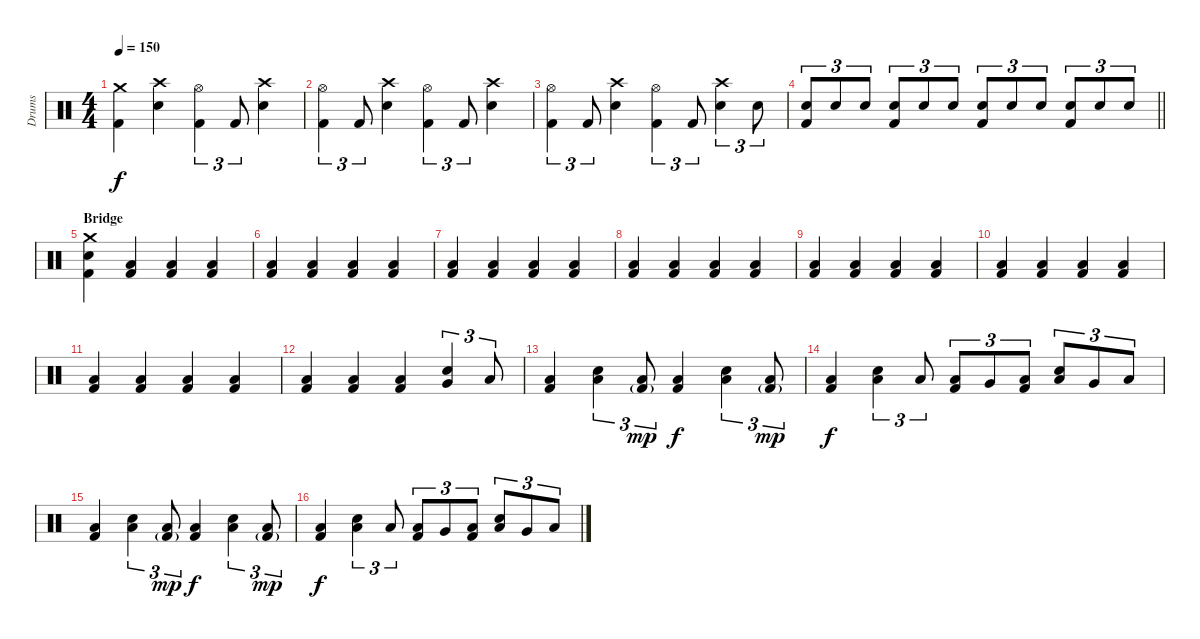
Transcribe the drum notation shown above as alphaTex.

\track ("Drums" "Drums") {instrument percussion}
\staff {score}
\articulation defaults
\ts (4 4)
\tempo 150
\clef neutral
\ks c
("Crash medium (hit)" "Kick (hit) 2").4{dy f} ("Crash high (hit)" "Electric Snare (hit)").4 ("Hi-Hat (open)" "Kick (hit) 2").4{tu (3 2)} "Kick (hit) 2".8{tu (3 2)} ("Crash high (hit)" "Electric Snare (hit)").4 |
("Hi-Hat (open)" "Kick (hit) 2").4{tu (3 2)} "Kick (hit) 2".8{tu (3 2)} ("Crash high (hit)" "Electric Snare (hit)").4 ("Hi-Hat (open)" "Kick (hit) 2").4{tu (3 2)} "Kick (hit) 2".8{tu (3 2)} ("Crash high (hit)" "Electric Snare (hit)").4 |
("Hi-Hat (open)" "Kick (hit) 2").4{tu (3 2)} "Kick (hit) 2".8{tu (3 2)} ("Crash high (hit)" "Electric Snare (hit)").4 ("Hi-Hat (open)" "Kick (hit) 2").4{tu (3 2)} "Kick (hit) 2".8{tu (3 2)} ("Crash high (hit)" "Electric Snare (hit)").4{tu (3 2)} "Electric Snare (hit)".8{tu (3 2)} |
\barLineRight lightlight
("Electric Snare (hit)" "Kick (hit) 2").8{tu (3 2)} "Electric Snare (hit)".8{tu (3 2)} "Electric Snare (hit)".8{tu (3 2)} ("Electric Snare (hit)" "Kick (hit) 2").8{tu (3 2)} "Electric Snare (hit)".8{tu (3 2)} "Electric Snare (hit)".8{tu (3 2)} ("Electric Snare (hit)" "Kick (hit) 2").8{tu (3 2)} "Electric Snare (hit)".8{tu (3 2)} "Electric Snare (hit)".8{tu (3 2)} ("Electric Snare (hit)" "Kick (hit) 2").8{tu (3 2)} "Electric Snare (hit)".8{tu (3 2)} "Electric Snare (hit)".8{tu (3 2)} |
\section ("" "Bridge")
("Crash medium (hit)" "Electric Snare (hit)" "Kick (hit) 2").4 ("Low Floor Tom (hit)" "Kick (hit) 2").4 ("Low Floor Tom (hit)" "Kick (hit) 2").4 ("Low Floor Tom (hit)" "Kick (hit) 2").4 |
("Low Floor Tom (hit)" "Kick (hit) 2").4 ("Low Floor Tom (hit)" "Kick (hit) 2").4 ("Low Floor Tom (hit)" "Kick (hit) 2").4 ("Low Floor Tom (hit)" "Kick (hit) 2").4 |
("Low Floor Tom (hit)" "Kick (hit) 2").4 ("Low Floor Tom (hit)" "Kick (hit) 2").4 ("Low Floor Tom (hit)" "Kick (hit) 2").4 ("Low Floor Tom (hit)" "Kick (hit) 2").4 |
("Low Floor Tom (hit)" "Kick (hit) 2").4 ("Low Floor Tom (hit)" "Kick (hit) 2").4 ("Low Floor Tom (hit)" "Kick (hit) 2").4 ("Low Floor Tom (hit)" "Kick (hit) 2").4 |
("Low Floor Tom (hit)" "Kick (hit) 2").4 ("Low Floor Tom (hit)" "Kick (hit) 2").4 ("Low Floor Tom (hit)" "Kick (hit) 2").4 ("Low Floor Tom (hit)" "Kick (hit) 2").4 |
("Low Floor Tom (hit)" "Kick (hit) 2").4 ("Low Floor Tom (hit)" "Kick (hit) 2").4 ("Low Floor Tom (hit)" "Kick (hit) 2").4 ("Low Floor Tom (hit)" "Kick (hit) 2").4 |
("Low Floor Tom (hit)" "Kick (hit) 2").4 ("Low Floor Tom (hit)" "Kick (hit) 2").4 ("Low Floor Tom (hit)" "Kick (hit) 2").4 ("Low Floor Tom (hit)" "Kick (hit) 2").4 |
("Low Floor Tom (hit)" "Kick (hit) 2").4 ("Low Floor Tom (hit)" "Kick (hit) 2").4 ("Low Floor Tom (hit)" "Kick (hit) 2").4 ("Very Low Tom (hit)" "Electric Snare (hit)").4{tu (3 2)} "Low Floor Tom (hit)".8{tu (3 2)} |
("Low Floor Tom (hit)" "Kick (hit) 2").4 ("Low Floor Tom (hit)" "Electric Snare (hit)").4{tu (3 2)} ("Low Floor Tom (hit)" "Kick (hit) 2"{g}).8{tu (3 2) dy mp} ("Low Floor Tom (hit)" "Kick (hit) 2").4{dy f} ("Low Floor Tom (hit)" "Electric Snare (hit)").4{tu (3 2)} ("Low Floor Tom (hit)" "Kick (hit) 2"{g}).8{tu (3 2) dy mp} |
("Low Floor Tom (hit)" "Kick (hit) 2").4{dy f} ("Low Floor Tom (hit)" "Electric Snare (hit)").4{tu (3 2)} "Low Floor Tom (hit)".8{tu (3 2)} ("Low Floor Tom (hit)" "Kick (hit) 2").8{tu (3 2)} "Very Low Tom (hit)".8{tu (3 2)} ("Low Floor Tom (hit)" "Kick (hit) 2").8{tu (3 2)} ("Low Floor Tom (hit)" "Electric Snare (hit)").8{tu (3 2)} "Very Low Tom (hit)".8{tu (3 2)} "Low Floor Tom (hit)".8{tu (3 2)} |
("Low Floor Tom (hit)" "Kick (hit) 2").4 ("Low Floor Tom (hit)" "Electric Snare (hit)").4{tu (3 2)} ("Low Floor Tom (hit)" "Kick (hit) 2"{g}).8{tu (3 2) dy mp} ("Low Floor Tom (hit)" "Kick (hit) 2").4{dy f} ("Low Floor Tom (hit)" "Electric Snare (hit)").4{tu (3 2)} ("Low Floor Tom (hit)" "Kick (hit) 2"{g}).8{tu (3 2) dy mp} |
("Low Floor Tom (hit)" "Kick (hit) 2").4{dy f} ("Low Floor Tom (hit)" "Electric Snare (hit)").4{tu (3 2)} "Low Floor Tom (hit)".8{tu (3 2)} ("Low Floor Tom (hit)" "Kick (hit) 2").8{tu (3 2)} "Very Low Tom (hit)".8{tu (3 2)} ("Low Floor Tom (hit)" "Kick (hit) 2").8{tu (3 2)} ("Low Floor Tom (hit)" "Electric Snare (hit)").8{tu (3 2)} "Very Low Tom (hit)".8{tu (3 2)} "Low Floor Tom (hit)".8{tu (3 2)}
